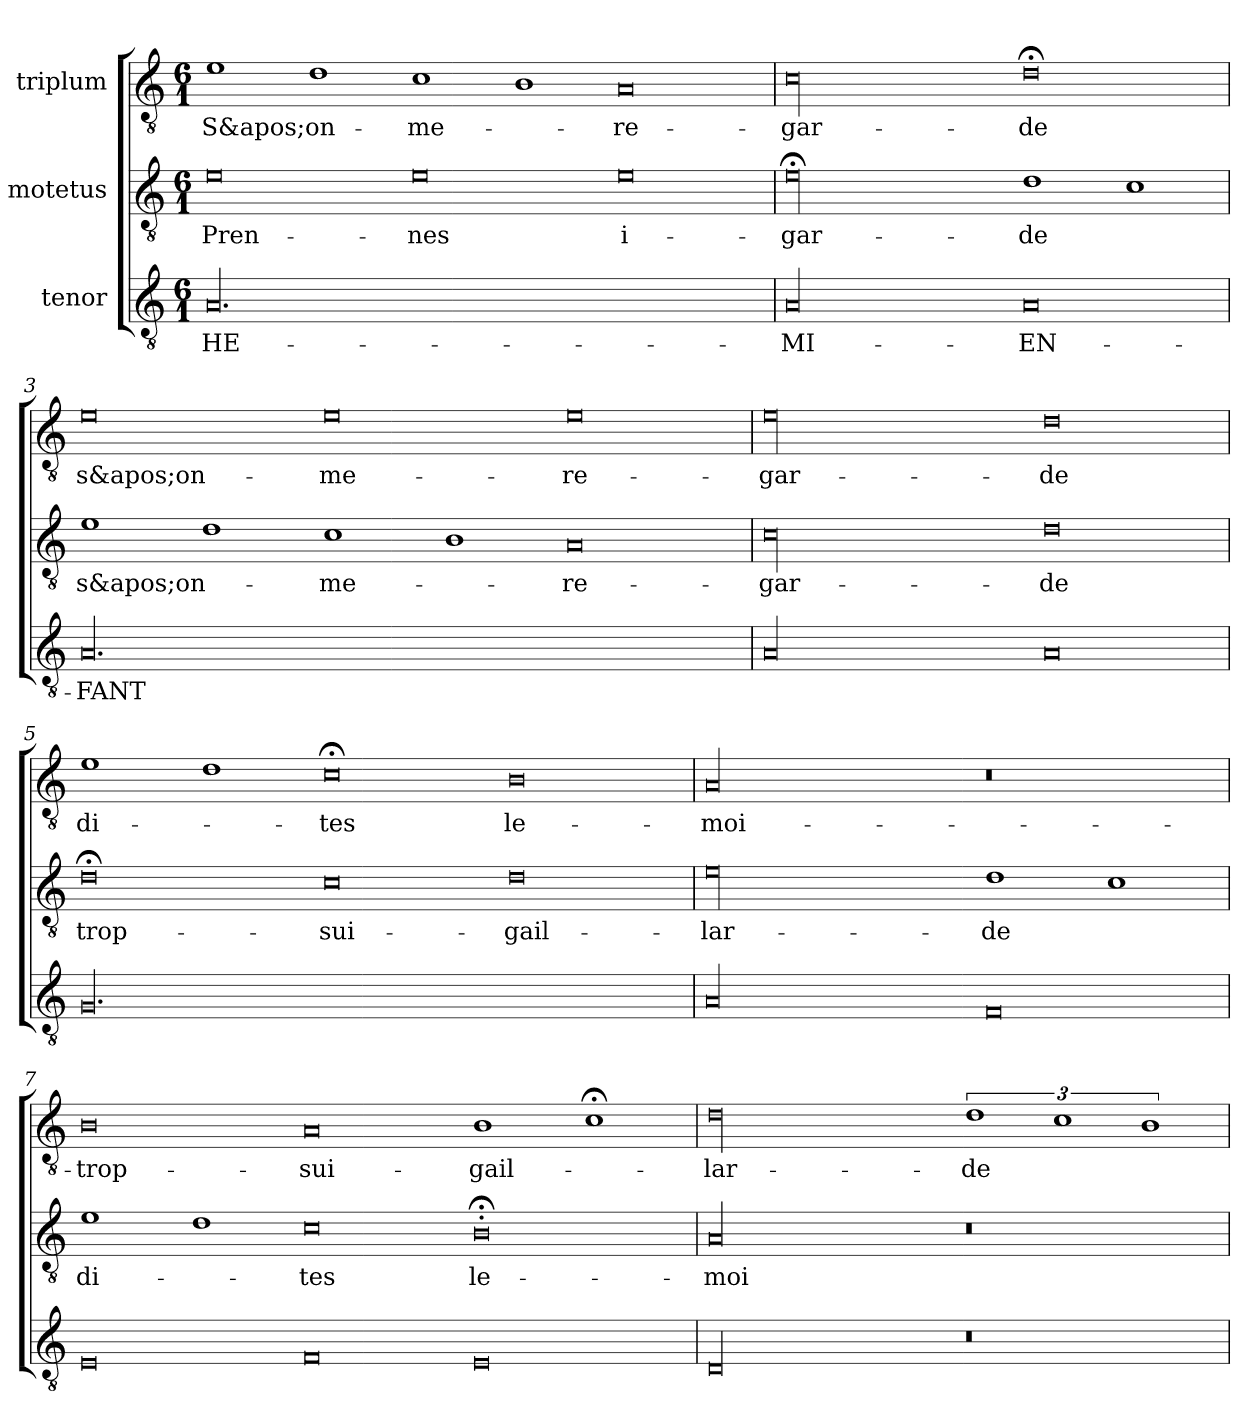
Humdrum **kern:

**kern	**text	**kern	**text	**kern	**text
*part3	*part3	*part2	*part2	*part1	*part1
*staff3	*staff3	*staff2	*staff2	*staff1	*staff1
*I"tenor	*	*I"motetus	*	*I"triplum	*
*clefGv2	*	*clefGv2	*	*clefGv2	*
*k[]	*	*k[]	*	*k[]	*
*C:	*	*C:	*	*C:	*
*M6/1	*	*M6/1	*	*M6/1	*
=1	=1	=1	=1	=1	=1
00.A/	HE-	0e\	Pren-	1e\	S&apos;on-
.	.	.	.	1d\	.
.	.	0e\	-nes	1c\	me-
.	.	.	.	1B\	.
.	.	0e\	i-	0A/	re-
=2	=2	=2	=2	=2	=2
00A/	MI-	00e;<\	gar-	00c\	-gar-
0A/	EN-	1d\	-de	0d;<\	-de
.	.	1c\	.	.	.
=3	=3	=3	=3	=3	=3
00.A/	-FANT	1e\	s&apos;on-	0e\	s&apos;on-
.	.	1d\	.	.	.
.	.	1c\	me-	0e\	me-
.	.	1B\	.	.	.
.	.	0A/	re-	0e\	re-
=4	=4	=4	=4	=4	=4
00A/	.	00c\	-gar-	00e\	-gar-
0A/	.	0d\	-de	0d\	-de
=5	=5	=5	=5	=5	=5
00.G/	.	0d;<\	trop-	1e\	di-
.	.	.	.	1d\	.
.	.	0c\	sui-	0c;<\	-tes
.	.	0d\	gail-	0B\	le-
=6	=6	=6	=6	=6	=6
00A/	.	00e\	-lar-	00A/	moi-
0F/	.	1d\	-de	0r	.
.	.	1c\	.	.	.
=7	=7	=7	=7	=7	=7
0E/	.	1e\	di-	0B\	trop-
.	.	1d\	.	.	.
0F/	.	0c\	-tes	0A/	sui-
0E/	.	0B;<'\	le-	1B\	gail-
.	.	.	.	1c;<\	.
=8	=8	=8	=8	=8	=8
00D/	.	00A/	moi-	00d\	-lar-
0r	.	0r	.	3%2d\	-de
.	.	.	.	3%2c\	.
.	.	.	.	3%2B\	.
=	=	=	=	=	=
*-	*-	*-	*-	*-	*-
